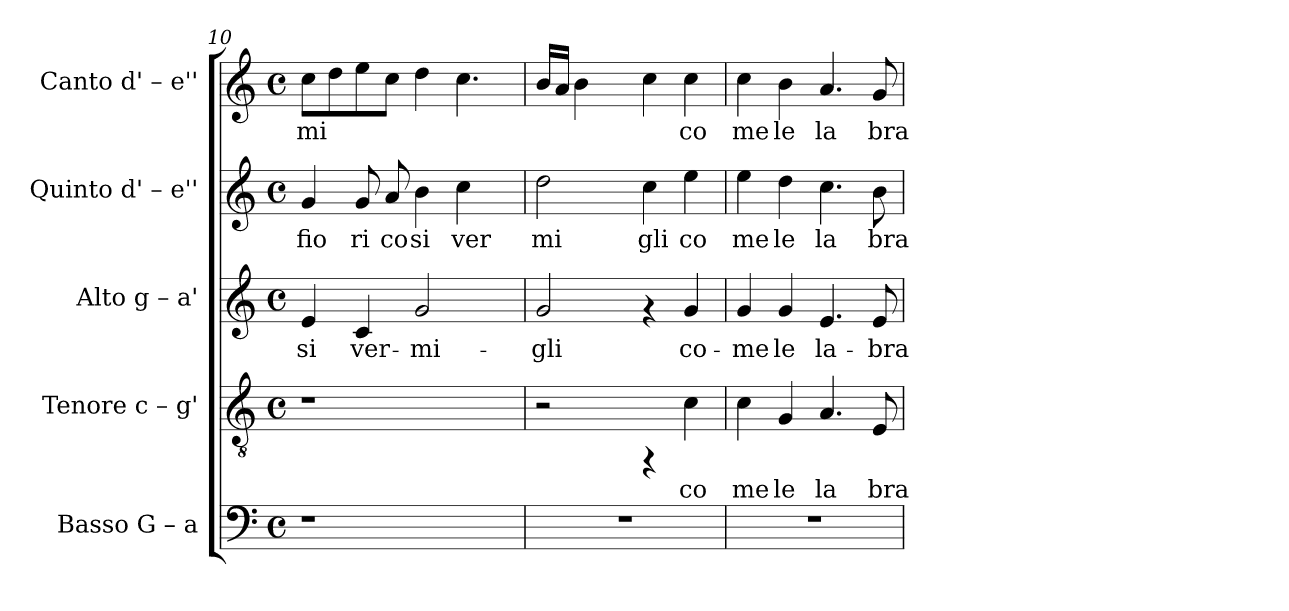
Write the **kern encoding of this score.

**kern	**kern	**text	**kern	**text	**kern	**text	**kern	**text
*part5	*part4	*part4	*part3	*part3	*part2	*part2	*part1	*part1
*staff5	*staff4	*staff4	*staff3	*staff3	*staff2	*staff2	*staff1	*staff1
*I"Basso  G – a	*I"Tenore  c – g'	*	*I"Alto  g – a'	*	*I"Quinto  d' – e''	*	*I"Canto  d' – e''	*
!!LO:PB:g=z
*clefF4	*clefGv2	*	*clefG2	*	*clefG2	*	*clefG2	*
*k[]	*k[]	*	*k[]	*	*k[]	*	*k[]	*
*C:	*C:	*	*C:	*	*C:	*	*C:	*
*M4/4	*M4/4	*	*M4/4	*	*M4/4	*	*M4/4	*
*met(c)	*met(c)	*	*met(c)	*	*met(c)	*	*met(c)	*
=10	=10	=10	=10	=10	=10	=10	=10	=10
!	!	!	!	!LO:LY:b:rj	!	!LO:LY:b:rj	!	!LO:LY:b:cj
1r	1r	.	4e/	-si	4g/	fio	8cc\L	-mi
!	!	!	!	!	!	!	!	!LO:LY:b:cj
.	.	.	.	.	.	.	8dd\	.
!	!	!	!	!LO:LY:b:rj	!	!LO:LY:b:rj	!	!LO:LY:b:cj
.	.	.	4c/	ver-	8g/	ri	8ee\	.
!	!	!	!	!	!	!LO:LY:b:rj	!	!LO:LY:b:cj
.	.	.	.	.	8a/	co	8cc\J	.
!	!	!	!	!LO:LY:b:rj	!	!LO:LY:b:rj	!	!
.	.	.	2g/	-mi-	4b\	si	4dd\	.
!	!	!	!	!	!	!LO:LY:b:rj	!	!LO:LY:b:cj
.	.	.	.	.	4cc\	ver	4.cc\	.
8ryy	8ryy	.	8ryy	.	8ryy	.	.	.
=11	=11	=11	=11	=11	=11	=11	=11	=11
!	!	!	!	!LO:LY:b:rj	!	!LO:LY:b:rj	!	!LO:LY:b:cj
1r	2r	.	2g/	-gli	2dd\	mi	16b/L	.
!	!	!	!	!	!	!	!	!LO:LY:b:cj
.	.	.	.	.	.	.	16a/J	.
!	!	!	!	!	!	!	!	!LO:LY:b:cj
.	.	.	.	.	.	.	4b\	.
.	.	.	.	.	.	.	8ryy	.
!	!	!	!	!	!	!LO:LY:b:rj	!	!
.	4rFF	.	4rf	.	4cc\	gli	4cc\	.
!	!	!LO:LY:b:rj	!	!LO:LY:b:rj	!	!LO:LY:b:rj	!	!LO:LY:b:cj
.	4c\	co	4g/	co-	4ee\	co	4cc\	co
=12	=12	=12	=12	=12	=12	=12	=12	=12
!	!	!LO:LY:b:rj	!	!LO:LY:b:rj	!	!LO:LY:b:rj	!	!LO:LY:b:cj
1r	4c\	me	4g/	-me	4ee\	me	4cc\	me
!	!	!LO:LY:b:rj	!	!LO:LY:b:rj	!	!LO:LY:b:rj	!	!LO:LY:b:cj
.	4G/	le	4g/	le	4dd\	le	4b\	le
!	!	!LO:LY:b:rj	!	!LO:LY:b:rj	!	!LO:LY:b:rj	!	!LO:LY:b:cj
.	4.A/	la	4.e/	la-	4.cc\	la	4.a/	la
!	!	!LO:LY:b:rj	!	!LO:LY:b:rj	!	!LO:LY:b:rj	!	!LO:LY:b:cj
.	8E/	bra	8e/	-bra	8b\	bra	8g/	bra
=	=	=	=	=	=	=	=	=
*-	*-	*-	*-	*-	*-	*-	*-	*-
